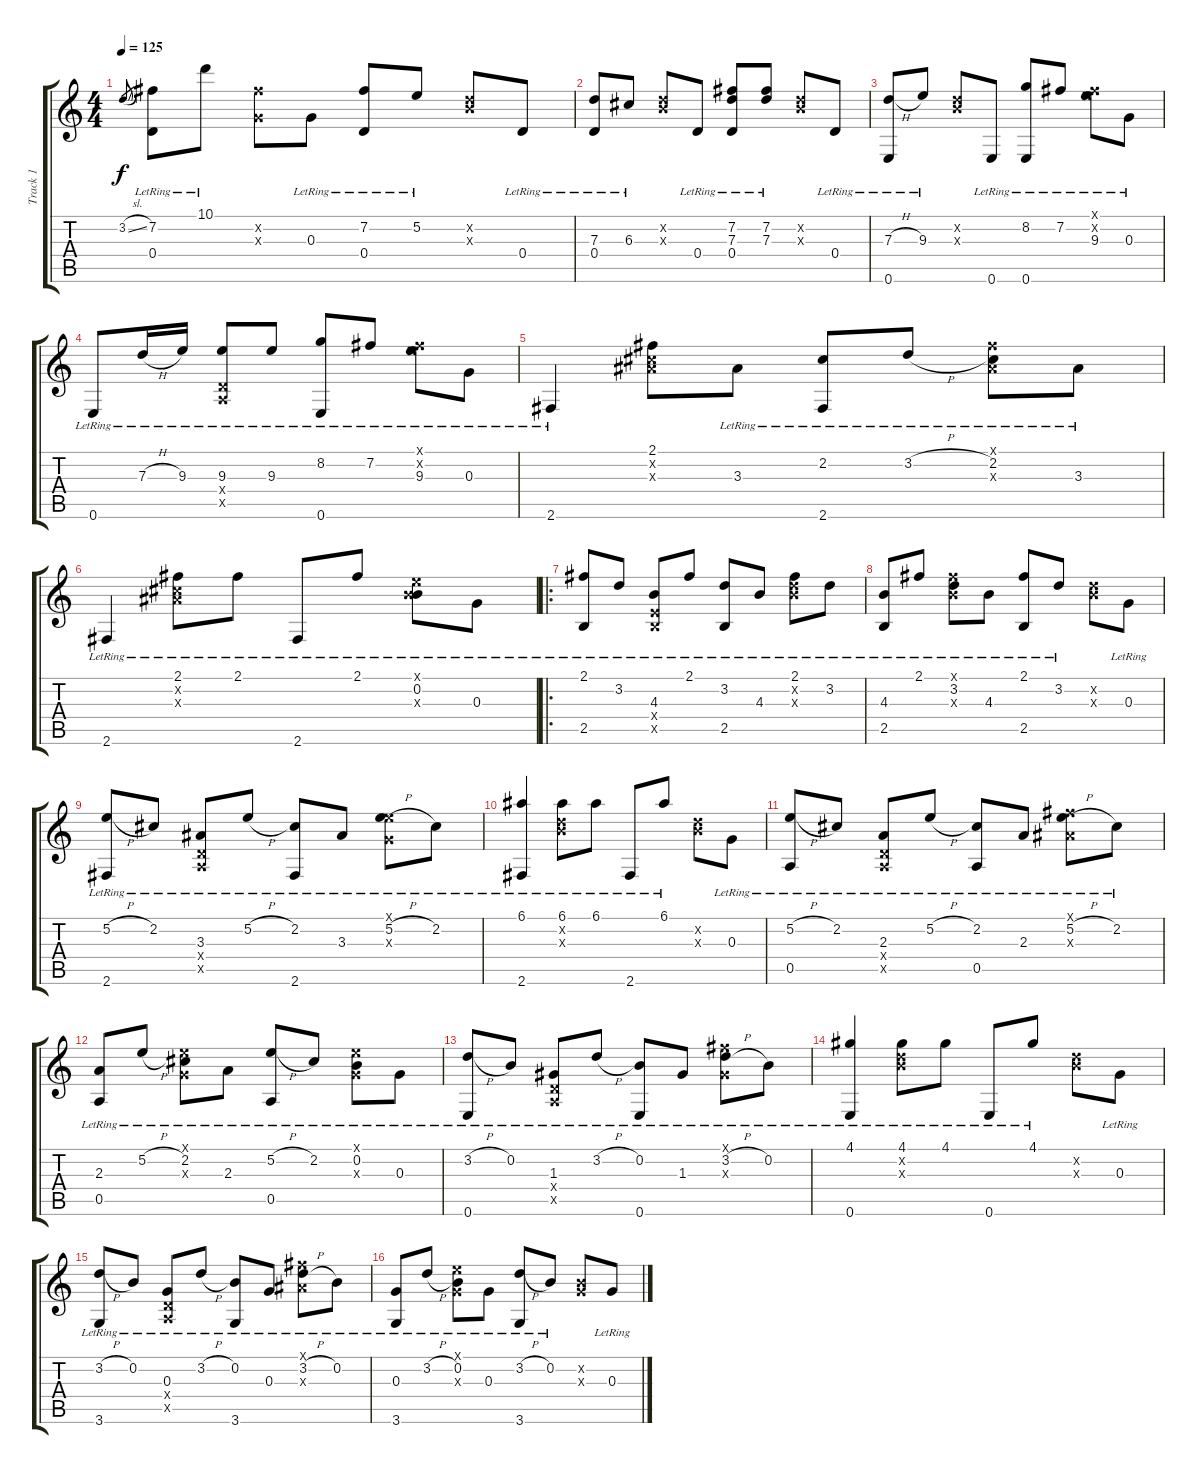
\track ("Track 1" "Track 1") {instrument acousticguitarsteel}
\staff {score tabs}
\tuning (E4 B3 G3 D3 A2 E2) {hide}
\ts (4 4)
\tempo 125
\clef g2
\ks c
3.2{sl}.8{gr dy f} (7.2{lr} 0.4{lr}).8 10.1{lr}.8 (7.2{x} 0.3{x}).8 0.3{lr}.8 (7.2{lr} 0.4{lr}).8 5.2{lr}.8 (3.2{x} 4.3{x}).8 0.4{lr}.8 |
(7.3{lr} 0.4{lr}).8 6.3{lr}.8 (3.2{x} 4.3{x}).8 0.4{lr}.8 (7.2{lr} 7.3{lr} 0.4{lr}).8 (7.2{lr} 7.3{lr}).8 (3.2{x} 4.3{x}).8 0.4{lr}.8 |
(7.3{h lr} 0.6{lr}).8 9.3{lr}.8 (3.2{x} 4.3{x}).8 0.6{lr}.8 (8.2{lr} 0.6{lr}).8 7.2{lr}.8 (0.1{x} 7.2{x} 9.3{lr}).8 0.3{lr}.8 |
0.6{lr}.8 7.3{h lr}.16 9.3{lr}.16 (9.3{lr} 0.4{x} 0.5{x}).8 9.3{lr}.8 (8.2{lr} 0.6{lr}).8 7.2{lr}.8 (0.1{x} 7.2{x} 9.3{lr}).8 0.3{lr}.8 |
2.6{lr}.4 (2.1 2.2{x} 3.3{x}).8 3.3{lr}.8 (2.2{lr} 2.6{lr}).8 3.2{h lr}.8 (2.1{x} 2.2{lr} 3.3{x}).8 3.3{lr}.8 |
2.6{lr}.4 (2.1{lr} 2.2{x} 3.3{x}).8 2.1{lr}.8 2.6{lr}.8 2.1{lr}.8 (0.1{x} 0.2{lr} 4.3{x}).8 0.3{lr}.8 |
\ro
(2.1{lr} 2.5{lr}).8 3.2{lr}.8 (4.3{lr} 2.4{x} 2.5{x}).8 2.1{lr}.8 (3.2{lr} 2.5{lr}).8 4.3{lr}.8 (2.1{lr} 3.2{x} 4.3{x}).8 3.2{lr}.8 |
(4.3{lr} 2.5{lr}).8 2.1{lr}.8 (2.1{x} 3.2{lr} 4.3{x}).8 4.3{lr}.8 (2.1{lr} 2.5{lr}).8 3.2{lr}.8 (3.2{x} 4.3{x}).8 0.3{lr}.8 |
(5.2{h lr} 2.6{lr}).8 2.2{lr}.8 (3.3{lr} 0.4{x} 0.5{x}).8 5.2{h lr}.8 (2.2{lr} 2.6{lr}).8 3.3{lr}.8 (0.1{x} 5.2{h lr} 0.3{x}).8 2.2{lr}.8 |
(6.1{lr} 2.6{lr}).4 (6.1{lr} 3.2{x} 4.3{x}).8 6.1{lr}.8 2.6{lr}.8 6.1{lr}.8 (3.2{x} 4.3{x}).8 0.3{lr}.8 |
(5.2{h lr} 0.5{lr}).8 2.2{lr}.8 (2.3{lr} 0.4{x} 0.5{x}).8 5.2{h lr}.8 (2.2{lr} 0.5{lr}).8 2.3{lr}.8 (2.1{x} 5.2{h lr} 3.3{x}).8 2.2{lr}.8 |
(2.3{lr} 0.5{lr}).8 5.2{h lr}.8 (0.1{x} 2.2{lr} 0.3{x}).8 2.3{lr}.8 (5.2{h lr} 0.5{lr}).8 2.2{lr}.8 (0.1{x} 0.2{lr} 0.3{x}).8 0.3{lr}.8 |
(3.2{h lr} 0.6{lr}).8 0.2{lr}.8 (1.3{lr} 0.4{x} 0.5{x}).8 3.2{h lr}.8 (0.2{lr} 0.6{lr}).8 1.3{lr}.8 (2.1{x} 3.2{h lr} 1.3{x}).8 0.2{lr}.8 |
(4.1{lr} 0.6{lr}).4 (4.1{lr} 3.2{x} 4.3{x}).8 4.1{lr}.8 0.6{lr}.8 4.1{lr}.8 (3.2{x} 4.3{x}).8 0.3{lr}.8 |
(3.2{h lr} 3.6{lr}).8 0.2{lr}.8 (0.3{lr} 0.4{x} 0.5{x}).8 3.2{h lr}.8 (0.2{lr} 3.6{lr}).8 0.3{lr}.8 (2.1{x} 3.2{h lr} 3.3{x}).8 0.2{lr}.8 |
(0.3{lr} 3.6{lr}).8 3.2{h lr}.8 (0.1{x} 0.2{lr} 0.3{x}).8 0.3{lr}.8 (3.2{h lr} 3.6{lr}).8 0.2{lr}.8 (0.2{x} 0.3{x}).8 0.3{lr}.8
